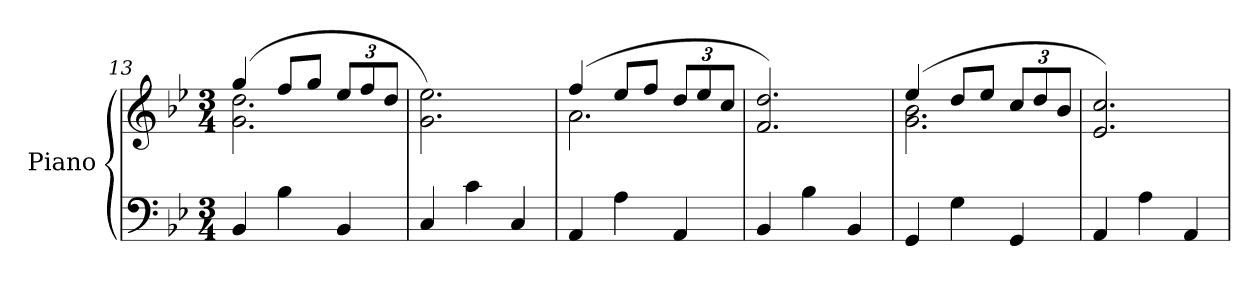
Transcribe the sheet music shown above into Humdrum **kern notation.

**kern	**kern
*part1	*part1
*staff2	*staff1
*I"Piano	*
*I'Pno.	*
*clefF4	*clefG2
*k[b-e-]	*k[b-e-]
*M3/4	*M3/4
=13	=13
*	*^
4BB-/	(4gg/	2.g\ 2.dd\
4B-\	8ff/L	.
.	8gg/J	.
*	*Xbrackettup	*
4BB-/	12ee-/L	.
.	12ff/	.
.	12dd/J	.
*	*v	*v
=14	=14
4C/	2.g\ 2.ee-\)
4c\	.
4C/	.
=15	=15
*	*^
4AA/	(4ff/	2.a\
4A\	8ee-/L	.
.	8ff/J	.
4AA/	12dd/L	.
.	12ee-/	.
.	12cc/J	.
*	*v	*v
!!LO:LB:g=z
=16	=16
4BB-/	2.f/ 2.dd/)
4B-\	.
4BB-/	.
=17	=17
*	*^
4GG/	(4ee-/	2.g\ 2.b-\
4G\	8dd/L	.
.	8ee-/J	.
4GG/	12cc/L	.
.	12dd/	.
.	12b-/J	.
*	*v	*v
=18	=18
4AA/	2.e-/ 2.cc/)
4A\	.
4AA/	.
=	=
*-	*-
